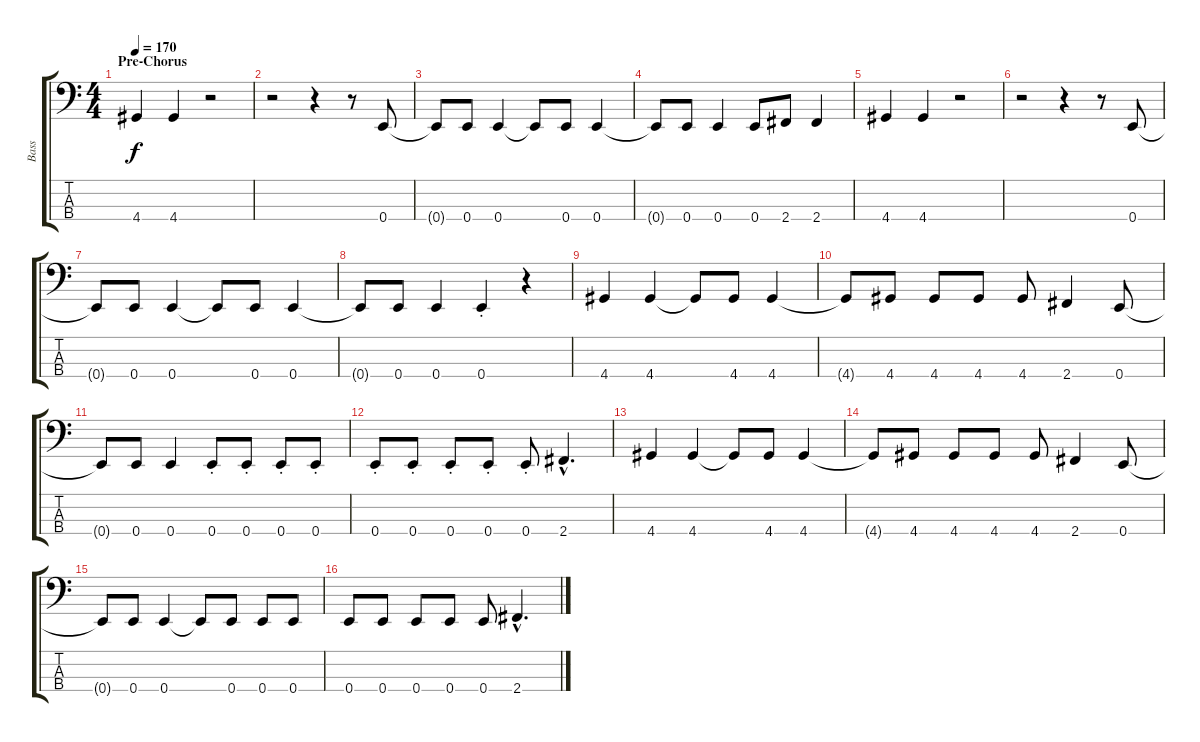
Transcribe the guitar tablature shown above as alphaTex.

\track ("Bass" "Bass") {instrument electricbasspick}
\staff {score tabs}
\tuning (G2 D2 A1 E1) {hide}
\ts (4 4)
\section ("" "Pre-Chorus")
\tempo 170
\clef f4
\ks c
4.4.4{dy f} 4.4.4 r.2 |
r.2 r.4 r.8 0.4.8 |
0.4{t}.8 0.4.8 0.4.4 0.4{t}.8 0.4.8 0.4.4 |
0.4{t}.8 0.4.8 0.4.4 0.4.8 2.4.8 2.4.4 |
4.4.4 4.4.4 r.2 |
r.2 r.4 r.8 0.4.8 |
0.4{t}.8 0.4.8 0.4.4 0.4{t}.8 0.4.8 0.4.4 |
0.4{t}.8 0.4.8 0.4.4 0.4{st}.4 r.4 |
4.4.4 4.4.4 4.4{t}.8 4.4.8 4.4.4 |
4.4{t}.8 4.4.8 4.4.8 4.4.8 4.4.8 2.4.4 0.4.8 |
0.4{t}.8 0.4.8 0.4.4 0.4{st}.8 0.4{st}.8 0.4{st}.8 0.4{st}.8 |
0.4{st}.8 0.4{st}.8 0.4{st}.8 0.4{st}.8 0.4{st}.8 2.4{hac}.4{d} |
4.4.4 4.4.4 4.4{t}.8 4.4.8 4.4.4 |
4.4{t}.8 4.4.8 4.4.8 4.4.8 4.4.8 2.4.4 0.4.8 |
0.4{t}.8 0.4.8 0.4.4 0.4{t}.8 0.4.8 0.4.8 0.4.8 |
0.4.8 0.4.8 0.4.8 0.4.8 0.4.8 2.4{hac}.4{d}
